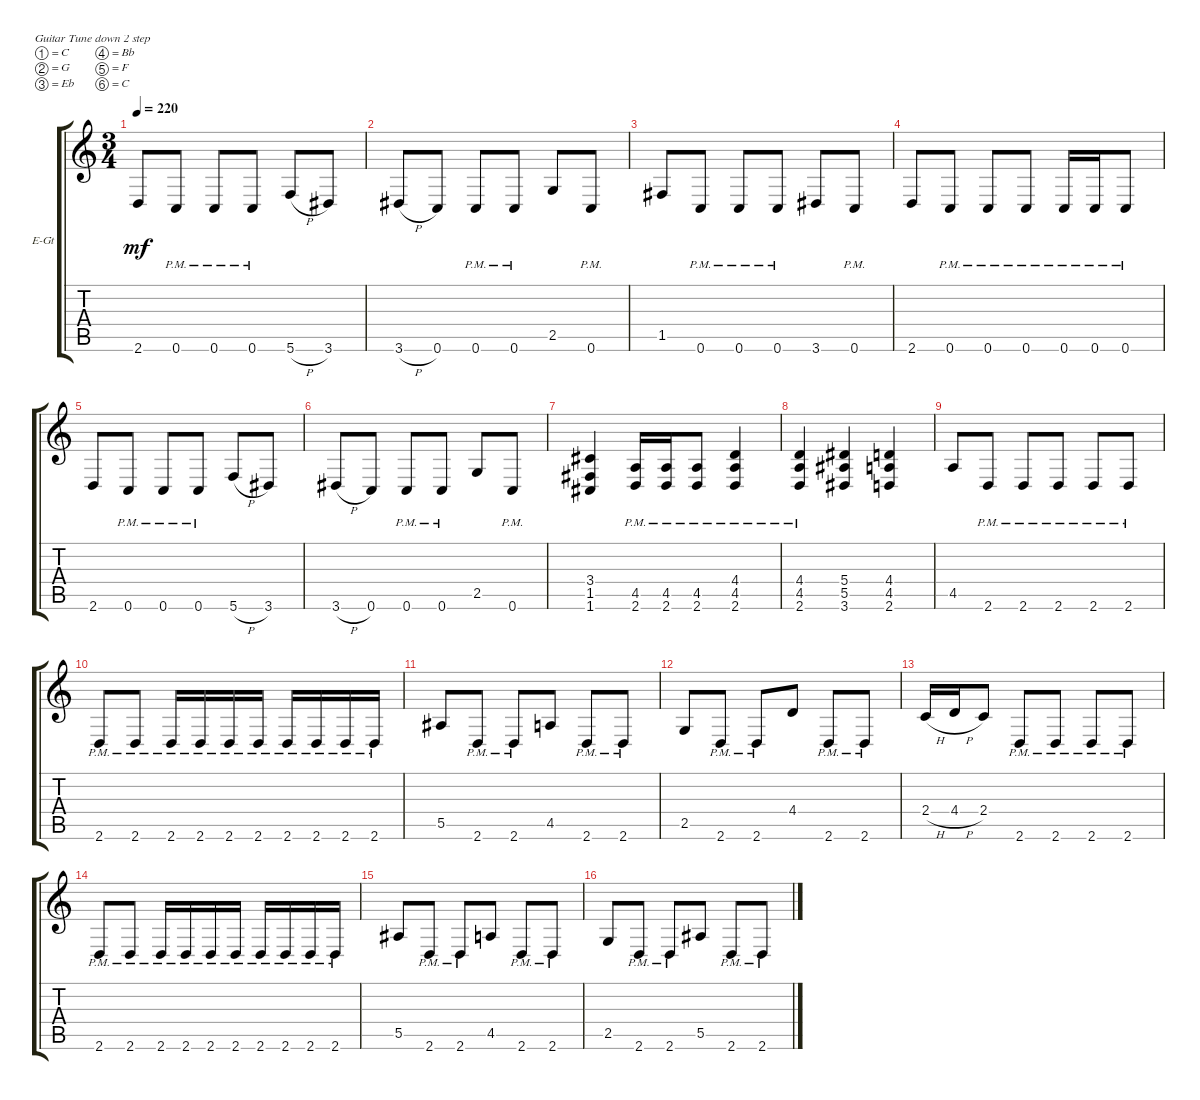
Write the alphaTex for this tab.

\defaultSystemsLayout 4
\bracketExtendMode groupsimilarinstruments
\firstSystemTrackNameOrientation horizontal
\otherSystemsTrackNameOrientation horizontal
\track ("Eschbach Rhythm" "E-Gt") {instrument overdrivenguitar}
\staff {score tabs}
\tuning (C4 G3 Eb3 Bb2 F2 C2)
\ts (3 4)
\tempo 220
\clef g2
\scale
0.333333
\ks c
2.6.8{dy mf} 0.6{pm}.8 0.6{pm}.8 0.6{pm}.8 5.6{h}.8 3.6.8 |
\scale
0.333333 3.6{h}.8 0.6.8 0.6{pm}.8 0.6{pm}.8 2.5.8 0.6{pm}.8 |
\scale
0.333333 1.5.8 0.6{pm}.8 0.6{pm}.8 0.6{pm}.8 3.6.8 0.6{pm}.8 |
\scale
0.333333 2.6.8 0.6{pm}.8 0.6{pm}.8 0.6{pm}.8 0.6{pm}.16 0.6{pm}.16 0.6{pm}.8 |
\scale
0.333333 2.6.8 0.6{pm}.8 0.6{pm}.8 0.6{pm}.8 5.6{h}.8 3.6.8 |
\scale
0.333333 3.6{h}.8 0.6.8 0.6{pm}.8 0.6{pm}.8 2.5.8 0.6{pm}.8 |
\scale
0.333333 (1.5 3.4 1.6).4 (2.6{pm} 4.5{pm}).16 (2.6{pm} 4.5{pm}).16 (2.6{pm} 4.5{pm}).8 (2.6{pm} 4.5{pm} 4.4{pm}).4 |
\scale
0.333333 (2.6{pm} 4.5{pm} 4.4{pm}).4 (3.6 5.5 5.4).4 (2.6 4.5 4.4).4 |
\scale
0.333333 4.5.8 2.6{pm}.8 2.6{pm}.8 2.6{pm}.8 2.6{pm}.8 2.6{pm}.8 |
\scale
0.333333 2.6{pm}.8 2.6{pm}.8 2.6{pm}.16 2.6{pm}.16 2.6{pm}.16 2.6{pm}.16 2.6{pm}.16 2.6{pm}.16 2.6{pm}.16 2.6{pm}.16 |
\scale
0.333333 5.5.8 2.6{pm}.8 2.6{pm}.8 4.5.8 2.6{pm}.8 2.6{pm}.8 |
\scale
0.333333 2.5.8 2.6{pm}.8 2.6{pm}.8 4.4.8 2.6{pm}.8 2.6{pm}.8 |
\scale
0.333333 2.4{h}.16 4.4{h}.16 2.4.8 2.6{pm}.8 2.6{pm}.8 2.6{pm}.8 2.6{pm}.8 |
\scale
0.333333 2.6{pm}.8 2.6{pm}.8 2.6{pm}.16 2.6{pm}.16 2.6{pm}.16 2.6{pm}.16 2.6{pm}.16 2.6{pm}.16 2.6{pm}.16 2.6{pm}.16 |
\scale
0.333333 5.5.8 2.6{pm}.8 2.6{pm}.8 4.5.8 2.6{pm}.8 2.6{pm}.8 |
\scale
0.333333 2.5.8 2.6{pm}.8 2.6{pm}.8 5.5.8 2.6{pm}.8 2.6{pm}.8
